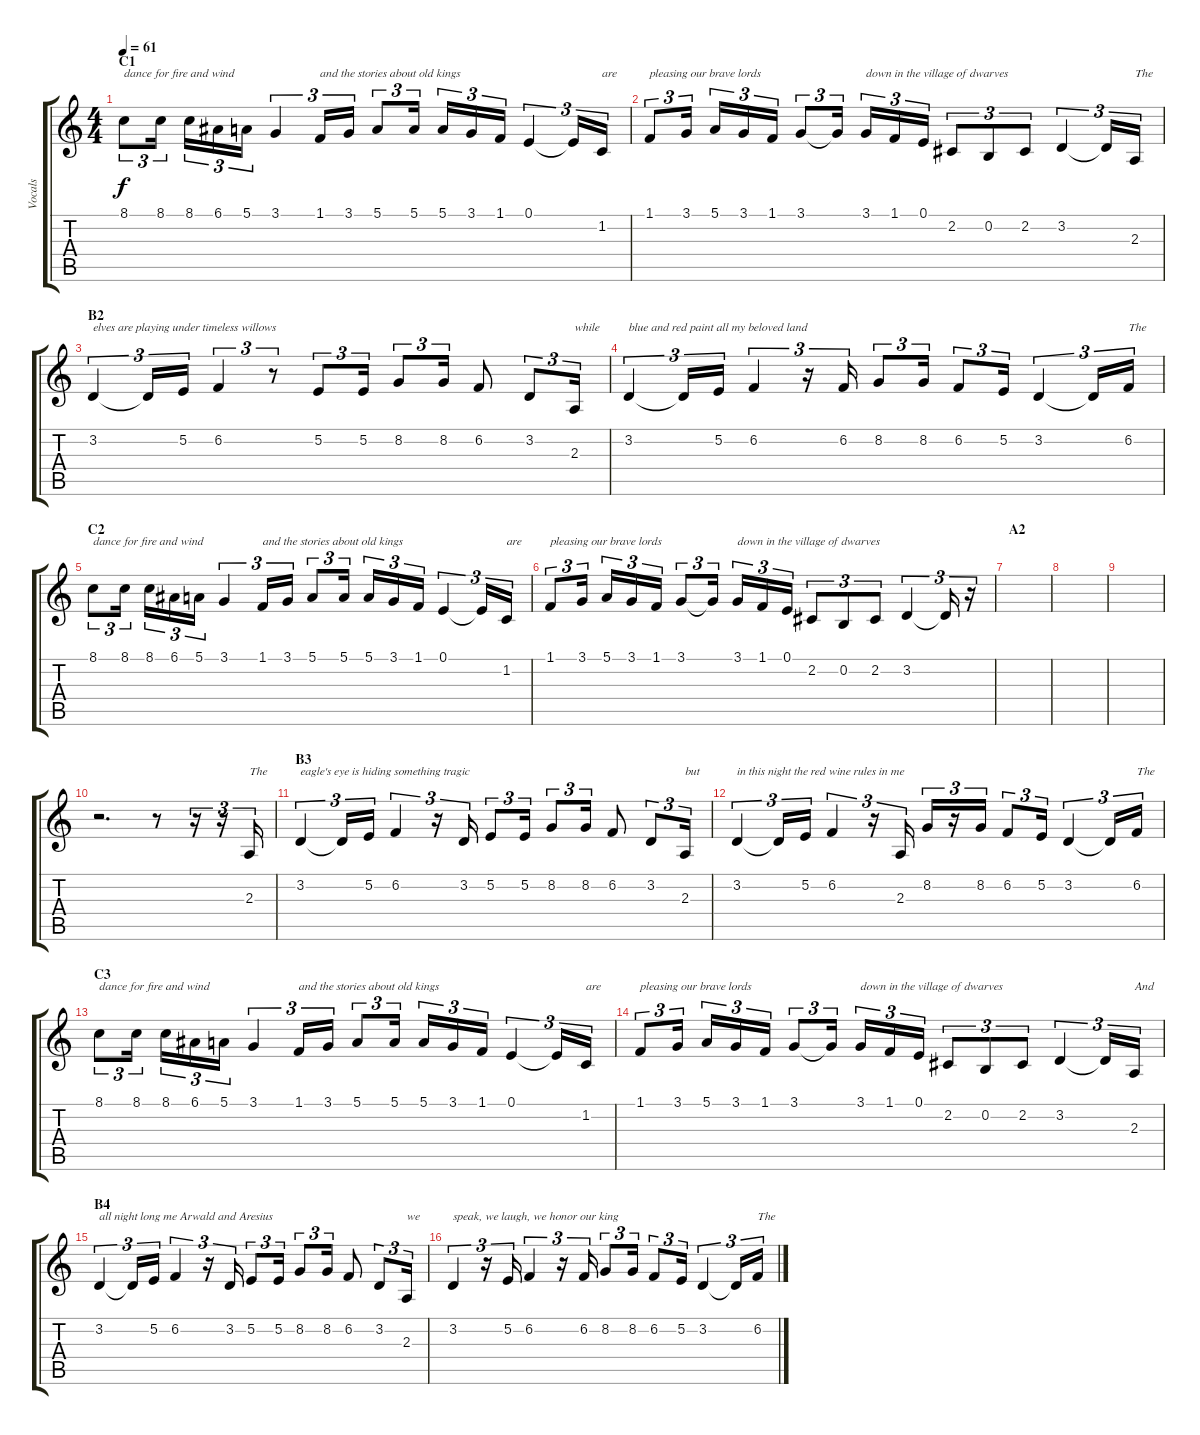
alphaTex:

\track ("Vocals" "Vocals") {instrument frenchhorn}
\staff {score tabs}
\tuning (E4 B3 G3 D3 A2 E2) {hide}
\ts (4 4)
\section ("" "C1")
\tempo 61
\clef g2
\ks c
8.1.8{tu (3 2) txt "dance for fire and wind" dy f} 8.1.16{tu (3 2)} 8.1.16{tu (3 2)} 6.1.16{tu (3 2)} 5.1.16{tu (3 2)} 3.1.4{tu (3 2)} 1.1.16{tu (3 2) txt "and the stories about old kings"} 3.1.16{tu (3 2)} 5.1.8{tu (3 2)} 5.1.16{tu (3 2)} 5.1.16{tu (3 2)} 3.1.16{tu (3 2)} 1.1.16{tu (3 2)} 0.1.4{tu (3 2)} 0.1{t}.16{tu (3 2)} 1.2.16{tu (3 2) txt "are"} |
1.1.8{tu (3 2) txt "pleasing our brave lords"} 3.1.16{tu (3 2)} 5.1.16{tu (3 2)} 3.1.16{tu (3 2)} 1.1.16{tu (3 2)} 3.1.8{tu (3 2)} 3.1{t}.16{tu (3 2)} 3.1.16{tu (3 2) txt "down in the village of dwarves"} 1.1.16{tu (3 2)} 0.1.16{tu (3 2)} 2.2.8{tu (3 2)} 0.2.8{tu (3 2)} 2.2.8{tu (3 2)} 3.2.4{tu (3 2)} 3.2{t}.16{tu (3 2)} 2.3.16{tu (3 2) txt "The"} |
\section ("" "B2")
3.2.4{tu (3 2) txt "elves are playing under timeless willows"} 3.2{t}.16{tu (3 2)} 5.2.16{tu (3 2)} 6.2.4{tu (3 2)} r.8{tu (3 2)} 5.2.8{tu (3 2)} 5.2.16{tu (3 2)} 8.2.8{tu (3 2)} 8.2.16{tu (3 2)} 6.2.8 3.2.8{tu (3 2)} 2.3.16{tu (3 2) txt "while"} |
3.2.4{tu (3 2) txt "blue and red paint all my beloved land"} 3.2{t}.16{tu (3 2)} 5.2.16{tu (3 2)} 6.2.4{tu (3 2)} r.16{tu (3 2)} 6.2.16{tu (3 2)} 8.2.8{tu (3 2)} 8.2.16{tu (3 2)} 6.2.8{tu (3 2)} 5.2.16{tu (3 2)} 3.2.4{tu (3 2)} 3.2{t}.16{tu (3 2)} 6.2.16{tu (3 2) txt "The"} |
\section ("" "C2")
8.1.8{tu (3 2) txt "dance for fire and wind"} 8.1.16{tu (3 2)} 8.1.16{tu (3 2)} 6.1.16{tu (3 2)} 5.1.16{tu (3 2)} 3.1.4{tu (3 2)} 1.1.16{tu (3 2) txt "and the stories about old kings"} 3.1.16{tu (3 2)} 5.1.8{tu (3 2)} 5.1.16{tu (3 2)} 5.1.16{tu (3 2)} 3.1.16{tu (3 2)} 1.1.16{tu (3 2)} 0.1.4{tu (3 2)} 0.1{t}.16{tu (3 2)} 1.2.16{tu (3 2) txt "are"} |
1.1.8{tu (3 2) txt "pleasing our brave lords"} 3.1.16{tu (3 2)} 5.1.16{tu (3 2)} 3.1.16{tu (3 2)} 1.1.16{tu (3 2)} 3.1.8{tu (3 2)} 3.1{t}.16{tu (3 2)} 3.1.16{tu (3 2) txt "down in the village of dwarves"} 1.1.16{tu (3 2)} 0.1.16{tu (3 2)} 2.2.8{tu (3 2)} 0.2.8{tu (3 2)} 2.2.8{tu (3 2)} 3.2.4{tu (3 2)} 3.2{t}.16{tu (3 2)} r.16{tu (3 2)} |
\section ("" "A2")
|
|
|
r.2{d} r.8 r.16{tu (3 2)} r.16{tu (3 2)} 2.3.16{tu (3 2) txt "The"} |
\section ("" "B3")
3.2.4{tu (3 2) txt "eagle's eye is hiding something tragic"} 3.2{t}.16{tu (3 2)} 5.2.16{tu (3 2)} 6.2.4{tu (3 2)} r.16{tu (3 2)} 3.2.16{tu (3 2)} 5.2.8{tu (3 2)} 5.2.16{tu (3 2)} 8.2.8{tu (3 2)} 8.2.16{tu (3 2)} 6.2.8 3.2.8{tu (3 2)} 2.3.16{tu (3 2) txt "but"} |
3.2.4{tu (3 2) txt "in this night the red wine rules in me"} 3.2{t}.16{tu (3 2)} 5.2.16{tu (3 2)} 6.2.4{tu (3 2)} r.16{tu (3 2)} 2.3.16{tu (3 2)} 8.2.16{tu (3 2)} r.16{tu (3 2)} 8.2.16{tu (3 2)} 6.2.8{tu (3 2)} 5.2.16{tu (3 2)} 3.2.4{tu (3 2)} 3.2{t}.16{tu (3 2)} 6.2.16{tu (3 2) txt "The"} |
\section ("" "C3")
8.1.8{tu (3 2) txt "dance for fire and wind"} 8.1.16{tu (3 2)} 8.1.16{tu (3 2)} 6.1.16{tu (3 2)} 5.1.16{tu (3 2)} 3.1.4{tu (3 2)} 1.1.16{tu (3 2) txt "and the stories about old kings"} 3.1.16{tu (3 2)} 5.1.8{tu (3 2)} 5.1.16{tu (3 2)} 5.1.16{tu (3 2)} 3.1.16{tu (3 2)} 1.1.16{tu (3 2)} 0.1.4{tu (3 2)} 0.1{t}.16{tu (3 2)} 1.2.16{tu (3 2) txt "are"} |
1.1.8{tu (3 2) txt "pleasing our brave lords"} 3.1.16{tu (3 2)} 5.1.16{tu (3 2)} 3.1.16{tu (3 2)} 1.1.16{tu (3 2)} 3.1.8{tu (3 2)} 3.1{t}.16{tu (3 2)} 3.1.16{tu (3 2) txt "down in the village of dwarves"} 1.1.16{tu (3 2)} 0.1.16{tu (3 2)} 2.2.8{tu (3 2)} 0.2.8{tu (3 2)} 2.2.8{tu (3 2)} 3.2.4{tu (3 2)} 3.2{t}.16{tu (3 2)} 2.3.16{tu (3 2) txt "And"} |
\section ("" "B4")
3.2.4{tu (3 2) txt "all night long me Arwald and Aresius"} 3.2{t}.16{tu (3 2)} 5.2.16{tu (3 2)} 6.2.4{tu (3 2)} r.16{tu (3 2)} 3.2.16{tu (3 2)} 5.2.8{tu (3 2)} 5.2.16{tu (3 2)} 8.2.8{tu (3 2)} 8.2.16{tu (3 2)} 6.2.8 3.2.8{tu (3 2)} 2.3.16{tu (3 2) txt "we"} |
3.2.4{tu (3 2) txt "speak, we laugh, we honor our king"} r.16{tu (3 2)} 5.2.16{tu (3 2)} 6.2.4{tu (3 2)} r.16{tu (3 2)} 6.2.16{tu (3 2)} 8.2.8{tu (3 2)} 8.2.16{tu (3 2)} 6.2.8{tu (3 2)} 5.2.16{tu (3 2)} 3.2.4{tu (3 2)} 3.2{t}.16{tu (3 2)} 6.2.16{tu (3 2) txt "The"}
